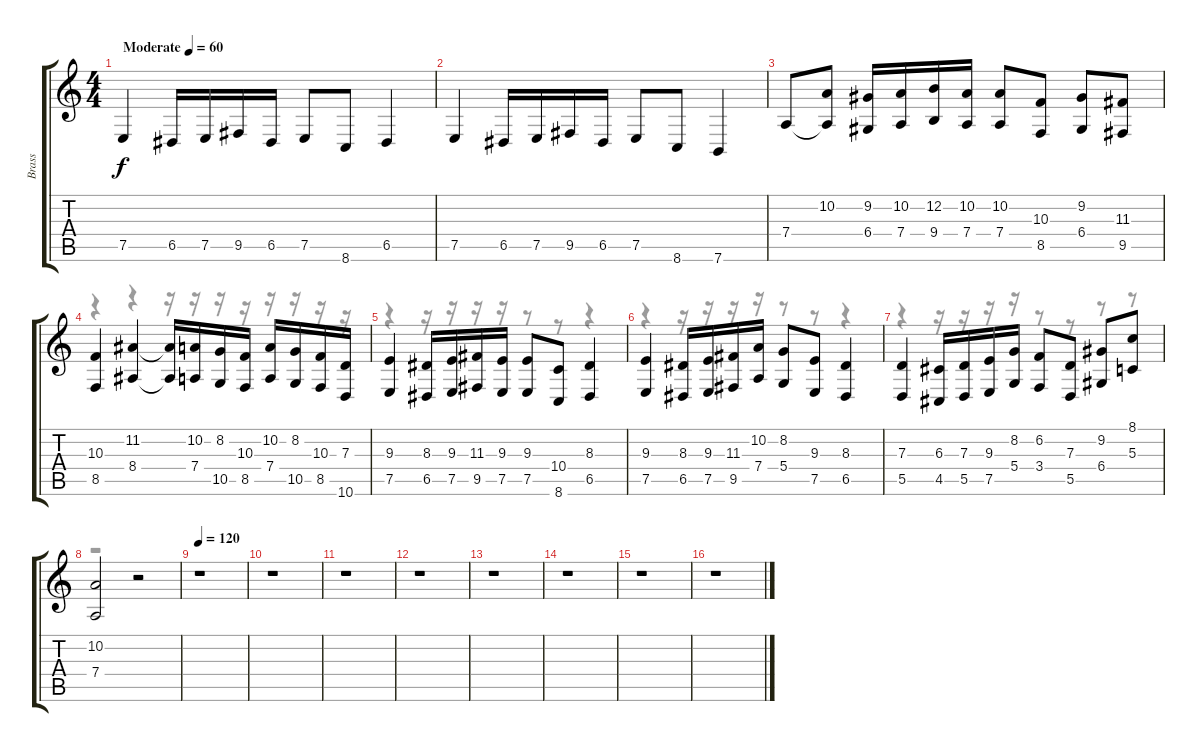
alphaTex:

\track ("Brass" "Brass") {instrument brasssection}
\staff {score tabs}
\tuning (E4 B3 G3 D3 A2 E2) {hide}
\voice
\ts (4 4)
\tempo (60 "Moderate")
\clef g2
\ks c
7.5.4{dy f instrument brasssection} 6.5.16 7.5.16 9.5.16 6.5.16 7.5.8 8.6.8 6.5.4 |
7.5.4 6.5.16 7.5.16 9.5.16 6.5.16 7.5.8 8.6.8 7.6.4 |
7.4.8 (10.2 7.4{t}).8 (9.2 6.4).16 (10.2 7.4).16 (12.2 9.4).16 (10.2 7.4).16 (10.2 7.4).8 (10.3 8.5).8 (9.2 6.4).8 (11.3 9.5).8 |
(10.3 8.5).4 (11.2 8.4).4 (11.2{t} 8.4{t}).16 (10.2 7.4).16 (8.2 10.5).16 (10.3 8.5).16 (10.2 7.4).16 (8.2 10.5).16 (10.3 8.5).16 (7.3 10.6).16 |
(9.3 7.5).4 (8.3 6.5).16 (9.3 7.5).16 (11.3 9.5).16 (9.3 7.5).16 (9.3 7.5).8 (10.4 8.6).8 (8.3 6.5).4 |
(9.3 7.5).4 (8.3 6.5).16 (9.3 7.5).16 (11.3 9.5).16 (10.2 7.4).16 (8.2 5.4).8 (9.3 7.5).8 (8.3 6.5).4 |
(7.3 5.5).4 (6.3 4.5).16 (7.3 5.5).16 (9.3 7.5).16 (8.2 5.4).16 (6.2 3.4).8 (7.3 5.5).8 (9.2 6.4).8 (8.1 5.3).8 |
(10.2 7.4).2 r.2 |
\tempo 120
r.1 |
r.1 |
r.1 |
r.1 |
r.1 |
r.1 |
r.1 |
r.1
\voice
\clef g2
\ottava regular
\simile none
\ks c
|
|
|
r.4 r.4 r.16 r.16 r.16 r.16 r.16 r.16 r.16 r.16 |
r.4 r.16 r.16 r.16 r.16 r.8 r.8 r.4 |
r.4 r.16 r.16 r.16 r.16 r.8 r.8 r.4 |
r.4 r.16 r.16 r.16 r.16 r.8 r.8 r.8 r.8 |
r.2 r.2 |
|
|
|
|
|
|
|
